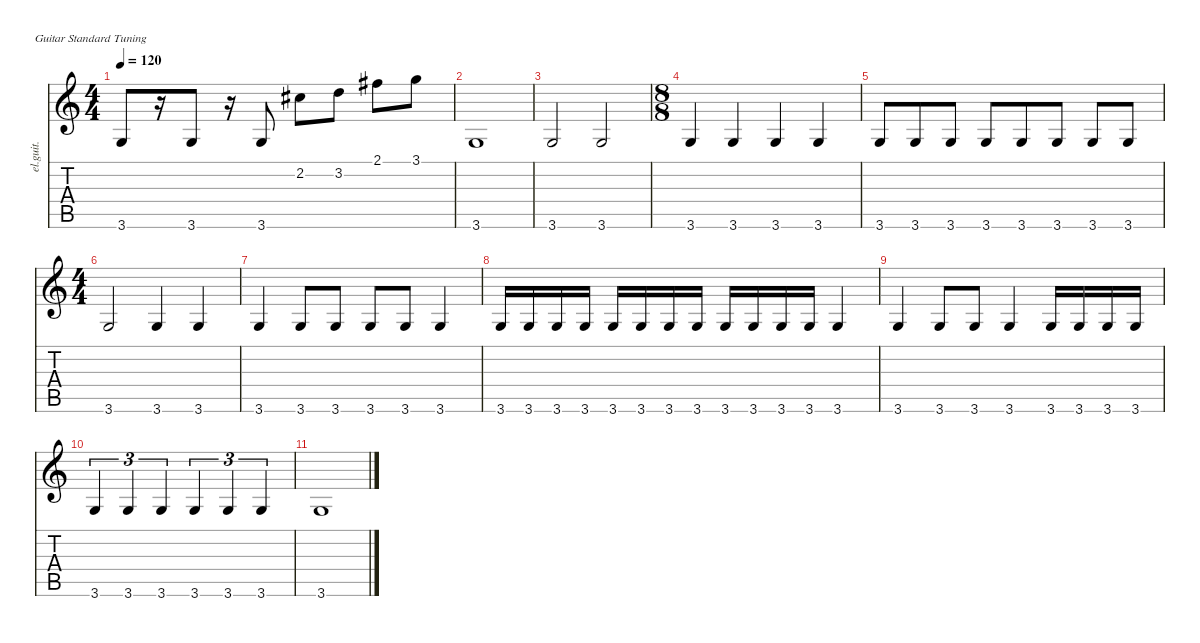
\defaultSystemsLayout 4
\hideDynamics
\bracketExtendMode nobrackets
\otherSystemsTrackNameOrientation horizontal
\track ("Clean Guitar" "el.guit.") {defaultSystemsLayout 4 instrument electricguitarclean}
\staff {score tabs}
\tuning (E4 B3 G3 D3 A2 E2)
\ts (4 4)
\tempo 120
\clef g2
\scale
1.12642
\ks c
3.6.8{dy f instrument electricguitarclean beam Up} r.16{beam Up} 3.6.8{beam Up} r.16{beam Up} 3.6.8{beam Up} 2.2{acc #}.8{beam Down} 3.2.8{beam Down} 2.1{acc #}.8{beam Down} 3.1.8{beam Down} |
\scale
0.934842 3.6.1{dy mf beam Up} |
\scale
0.934842 3.6.2{beam Up} 3.6.2{beam Up} |
\ts (8 8)
\scale
1.00389 3.6.4{beam Up} 3.6.4{beam Up} 3.6.4{beam Up} 3.6.4{beam Up} |
\scale
1.07226 3.6.8{beam Up} 3.6.8{beam Up} 3.6.8{beam Up} 3.6.8{beam Up} 3.6.8{beam Up} 3.6.8{beam Up} 3.6.8{beam Up} 3.6.8{beam Up} |
\ts (4 4)
\scale
1.02616 3.6.2{beam Up} 3.6.4{beam Up} 3.6.4{beam Up} |
\scale
0.95079 3.6.4{beam Up} 3.6.8{beam Up} 3.6.8{beam Up} 3.6.8{beam Up} 3.6.8{beam Up} 3.6.4{beam Up} |
\scale
0.95079 3.6.16{beam Up} 3.6.16{beam Up} 3.6.16{beam Up} 3.6.16{beam Up} 3.6.16{beam Up} 3.6.16{beam Up} 3.6.16{beam Up} 3.6.16{beam Up} 3.6.16{beam Up} 3.6.16{beam Up} 3.6.16{beam Up} 3.6.16{beam Up} 3.6.4{beam Up} |
\scale
1.09274 3.6.4{beam Up} 3.6.8{beam Up} 3.6.8{beam Up} 3.6.4{beam Up} 3.6.16{beam Up} 3.6.16{beam Up} 3.6.16{beam Up} 3.6.16{beam Up} |
\scale
0.935198 3.6.4{tu (3 2) beam Up} 3.6.4{tu (3 2) beam Up} 3.6.4{tu (3 2) beam Up} 3.6.4{tu (3 2) beam Up} 3.6.4{tu (3 2) beam Up} 3.6.4{tu (3 2) beam Up} |
\scale
0.972059 3.6.1{beam Up}
